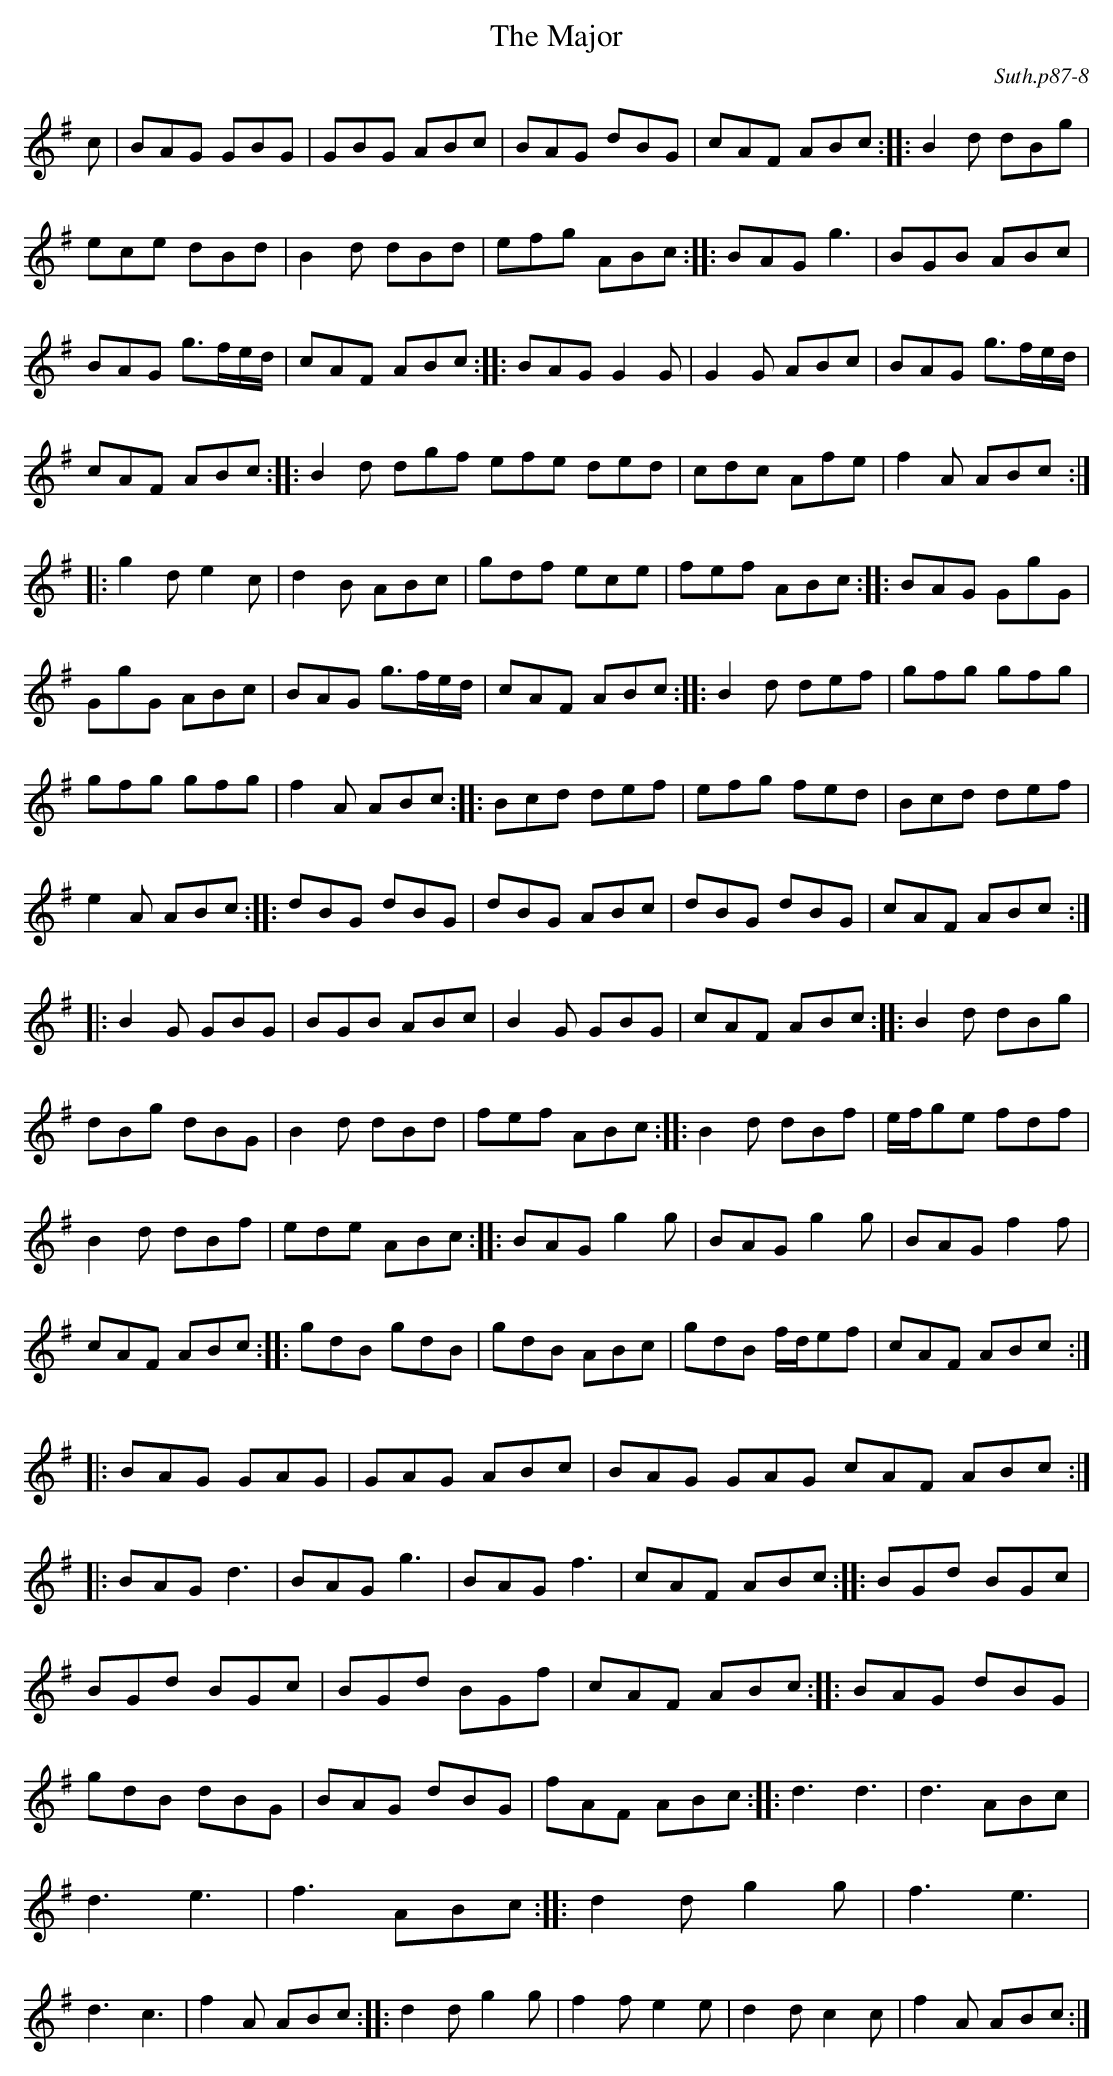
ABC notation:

X:1
T:The Major
C:Suth.p87-8
L:1/8
K:G
c|BAG GBG|GBG ABc|BAG dBG|cAF ABc::\
B2d dBg|ece dBd|B2d dBd|efg ABc::\
BAG g3|BGB ABc|BAG g3/2f/e/d/|cAF ABc::\
BAG G2G|G2G ABc|BAG g3/2f/e/d/|cAF ABc::\
B2d dgf efe ded|cdc Afe|f2A ABc::\
g2de2c|d2B ABc|gdf ece|fef ABc::\
BAG GgG|GgG ABc|BAG g3/2f/e/d/|cAF ABc::\
B2d def|gfg gfg|gfg gfg|f2A ABc::\
Bcd def|efg fed|Bcd def|e2A ABc::\
dBG dBG|dBG ABc|dBG dBG|cAF ABc::\
B2G GBG|BGB ABc|B2G GBG|cAF ABc::\
B2d dBg|dBg dBG|B2d dBd|fef ABc::\
B2d dBf|e/f/ge fdf|B2d dBf|ede ABc::\
BAG g2g|BAG g2g|BAG f2f|cAF ABc::\
gdB gdB|gdB ABc|gdB f/d/ef|cAF ABc::\
BAG GAG|GAG ABc|BAG GAG cAF ABc::\
BAG d3|BAG g3|BAG f3|cAF ABc::\
BGd BGc|BGd BGc|BGd BGf|cAF ABc::\
BAG dBG|gdB dBG|BAG dBG|fAF ABc::\
d3d3|d3ABc|d3e3|f3ABc::\
d2dg2g|f3e3|d3c3|f2A ABc::\
d2dg2g|f2fe2e|d2dc2c|f2A ABc:|
